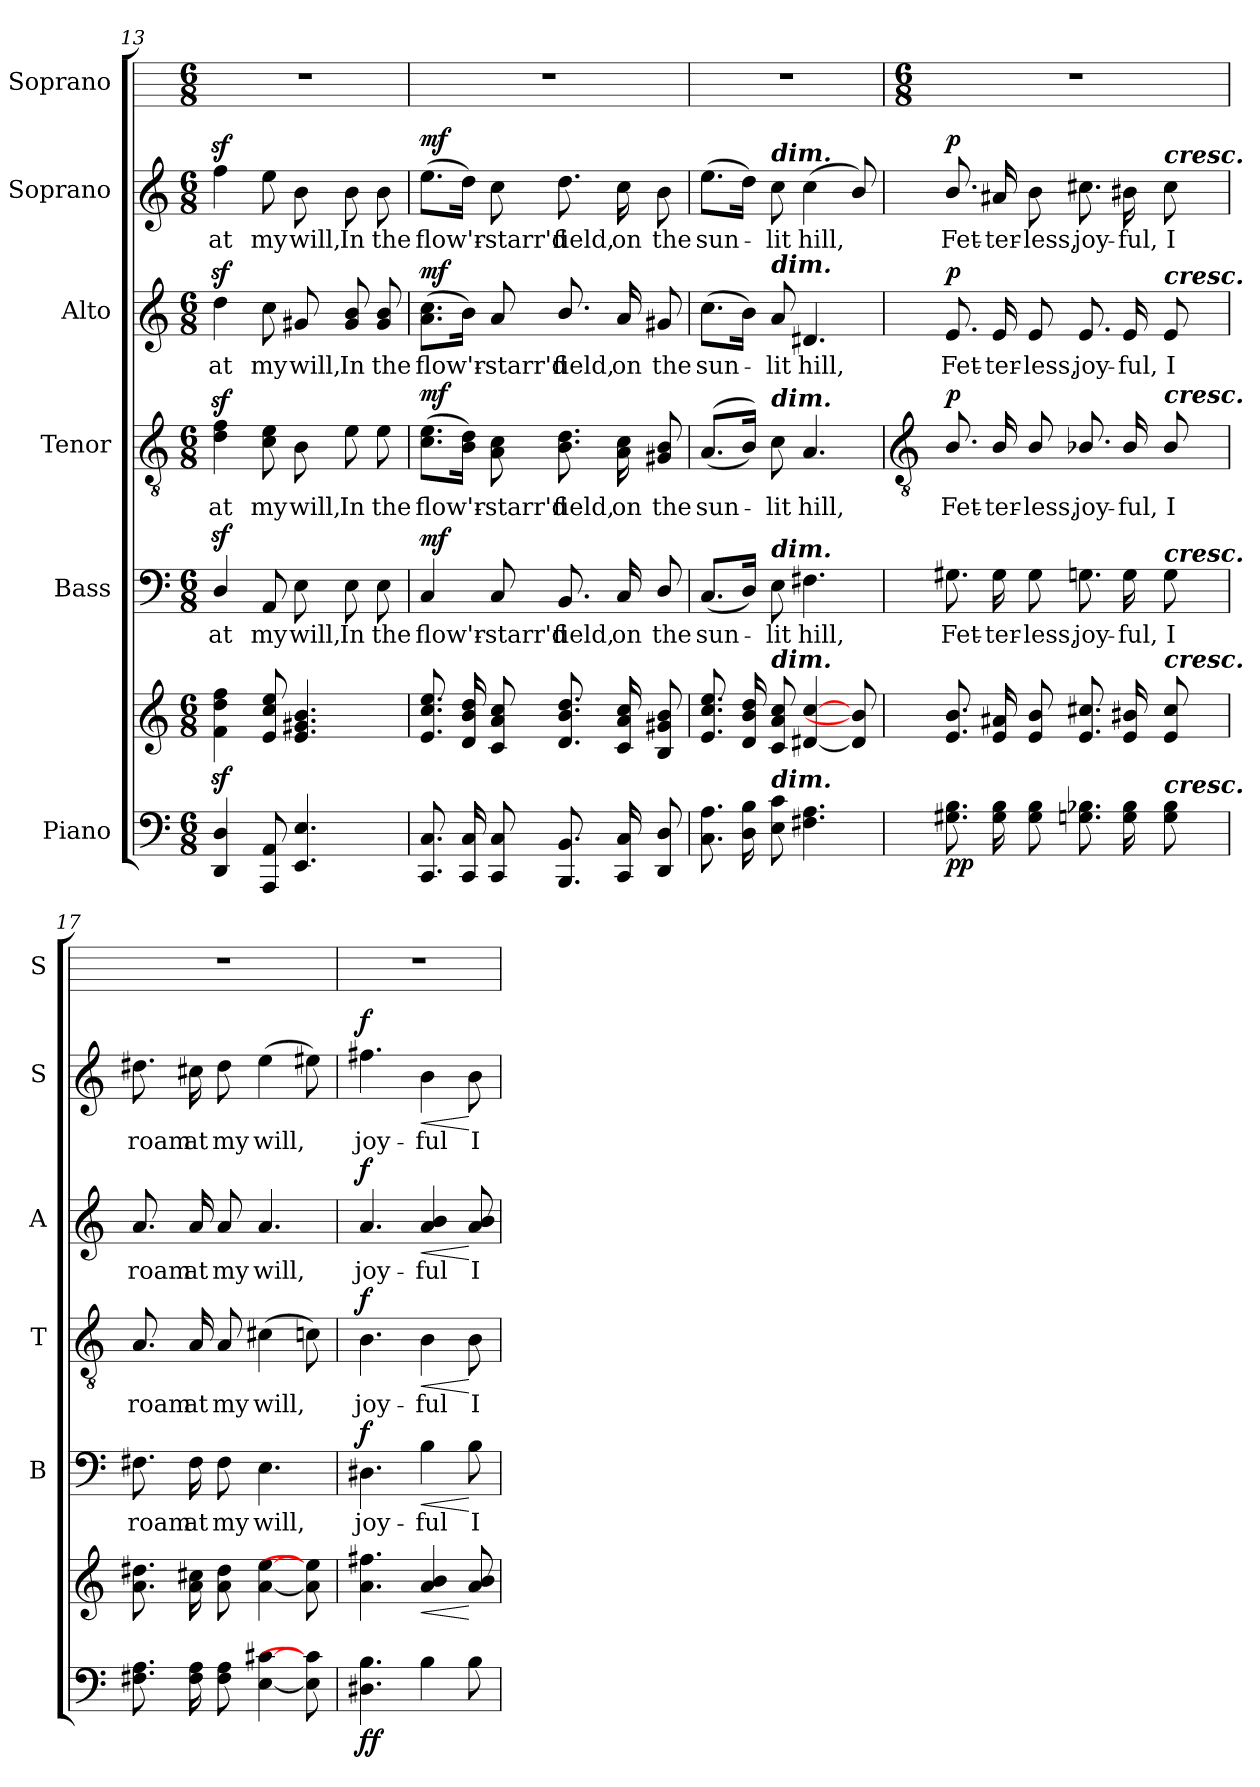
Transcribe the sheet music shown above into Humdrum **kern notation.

**kern	**kern	**dynam	**kern	**text	**dynam	**kern	**text	**dynam	**kern	**text	**dynam	**kern	**text	**dynam	**kern
*part6	*part6	*part6	*part5	*part5	*part5	*part4	*part4	*part4	*part3	*part3	*part3	*part2	*part2	*part2	*part1
*staff7	*staff6	*staff6/7	*staff5	*staff5	*staff5	*staff4	*staff4	*staff4	*staff3	*staff3	*staff3	*staff2	*staff2	*staff2	*staff1
*I"Piano	*	*	*I"Bass	*	*	*I"Tenor	*	*	*I"Alto	*	*	*I"Soprano	*	*	*I"Soprano
*	*	*	*I'B	*	*	*I'T	*	*	*I'A	*	*	*I'S	*	*	*I'S
*clefF4	*clefG2	*	*clefF4	*	*	*clefGv2	*	*	*clefG2	*	*	*clefG2	*	*	*
*k[]	*k[]	*	*k[]	*	*	*k[]	*	*	*k[]	*	*	*k[]	*	*	*
*C:	*C:	*	*C:	*	*	*C:	*	*	*C:	*	*	*C:	*	*	*
*M6/8	*M6/8	*	*M6/8	*	*	*M6/8	*	*	*M6/8	*	*	*M6/8	*	*	*M6/8
=13	=13	=13	=13	=13	=13	=13	=13	=13	=13	=13	=13	=13	=13	=13	=13
!	!	!	!	!LO:LY:b	!	!	!LO:LY:b	!	!	!LO:LY:b	!	!	!LO:LY:b	!	!
4DD/ 4D/	4fz< 4ddz< 4ffz<	.	4Dz</	at	.	4dz< 4fz<	at	.	4ddz<	at	.	4ffz<	at	.	2.r
!	!	!	!	!LO:LY:b	!	!	!LO:LY:b	!	!	!LO:LY:b	!	!	!LO:LY:b	!	!
8AAA 8AA	8e 8cc 8ee	.	8AA	my	.	8c 8e	my	.	8cc	my	.	8ee	my	.	.
!	!	!	!	!LO:LY:b	!	!	!LO:LY:b	!	!	!LO:LY:b	!	!	!LO:LY:b	!	!
4.EE 4.E	4.e 4.g#X 4.b	.	8E	will,	.	8B	will,	.	8g#X	will,	.	8b	will,	.	.
!	!	!	!	!LO:LY:b	!	!	!LO:LY:b	!	!	!LO:LY:b	!	!	!LO:LY:b	!	!
.	.	.	8E	In	.	8e	In	.	8g# 8b	In	.	8b	In	.	.
!	!	!	!	!LO:LY:b	!	!	!LO:LY:b	!	!	!LO:LY:b	!	!	!LO:LY:b	!	!
.	.	.	8E	the	.	8e	the	.	8g# 8b	the	.	8b	the	.	.
=14	=14	=14	=14	=14	=14	=14	=14	=14	=14	=14	=14	=14	=14	=14	=14
!	!	!LO:DY:b=2	!	!LO:LY:b	!	!	!LO:LY:b	!	!	!LO:LY:b	!	!	!LO:LY:b	!	!
!	!	!LO:DY:n=1:b	!	!	!LO:DY:b	!	!	!LO:DY:b	!	!	!LO:DY:b	!	!	!LO:DY:b	!
8.CC 8.CL	8.e 8.cc 8.eeL	mf mf	4C	flow'r-	mf	(>8.c 8.eL	flow'r-	mf	(>8.a 8.ccL	flow'r-	mf	(>8.eeL	flow'r-	mf	2.r
16CC 16CL	16d 16b 16ddL	.	.	.	.	16B 16dJ)	.	.	16bJ)	.	.	16ddJ)	.	.	.
!	!	!	!	!LO:LY:b	!	!	!LO:LY:b	!	!	!LO:LY:b	!	!	!LO:LY:b	!	!
8CC 8CJ	8c 8a 8ccJ	.	8C	-starr'd	.	8A 8c	starr'd	.	8a	starr'd	.	8cc	starr'd	.	.
!	!	!	!	!LO:LY:b	!	!	!LO:LY:b	!	!	!LO:LY:b	!	!	!LO:LY:b	!	!
8.BBB 8.BBL	8.d 8.b 8.ddL	.	8.BB	field,	.	8.B 8.d	field,	.	8.b/	field,	.	8.dd	field,	.	.
!	!	!	!	!LO:LY:b	!	!	!LO:LY:b	!	!	!LO:LY:b	!	!	!LO:LY:b	!	!
16CC 16CL	16c 16a 16ccL	.	16C	on	.	16A 16c	on	.	16a	on	.	16cc	on	.	.
!	!	!	!	!LO:LY:b	!	!	!LO:LY:b	!	!	!LO:LY:b	!	!	!LO:LY:b	!	!
8DD/ 8D/J	8B 8g#X 8bJ	.	8D/	the	.	8G#X 8B	the	.	8g#X	the	.	8b	the	.	.
=15	=15	=15	=15	=15	=15	=15	=15	=15	=15	=15	=15	=15	=15	=15	=15
!	!	!	!	!LO:LY:b	!	!	!LO:LY:b	!	!	!LO:LY:b	!	!	!LO:LY:b	!	!
8.C 8.AL	8.e 8.cc 8.eeL	.	(<8.CL	sun-	.	(<(<8.AL	sun-	.	(>8.ccL	sun-	.	(>8.eeL	sun-	.	2.r
16D 16BL	16d 16b 16ddL	.	16DJ)	.	.	16BJ))	.	.	16bJ)	.	.	16ddJ)	.	.	.
!	!	!	!	!	!	!	!	!	!	!	!	!LO:TX:a:Bi:t=dim.	!	!	!
!	!	!	!	!	!	!	!	!	!LO:TX:a:Bi:t=dim.	!	!	!	!	!	!
!	!	!	!	!	!	!LO:TX:a:Bi:t=dim.	!	!	!	!	!	!	!	!	!
!	!	!	!LO:TX:a:Bi:t=dim.	!	!	!	!	!	!	!	!	!	!	!	!
!	!LO:TX:a:Bi:t=dim.	!	!	!	!	!	!	!	!	!	!	!	!	!	!
!LO:TX:a:Bi:t=dim.	!	!	!	!	!	!	!	!	!	!	!	!	!	!	!
!	!	!	!	!LO:LY:b	!	!	!LO:LY:b	!	!	!LO:LY:b	!	!	!LO:LY:b	!	!
8E 8cJ	8c 8a 8ccJ	.	8E	lit	.	8c	lit	.	8a	lit	.	8cc	lit	.	.
!	!	!	!	!LO:LY:b	!	!	!LO:LY:b	!	!	!LO:LY:b	!	!	!LO:LY:b	!	!
4.F#X 4.A	[4d#X [4cc	.	4.F#X	hill,	.	4.A	hill,	.	4.d#X	hill,	.	(<4cc	hill,	.	.
.	8d#/] 8b/]	.	.	.	.	.	.	.	.	.	.	8b/)	.	.	.
!!LO:LB:g=z
=16	=16	=16	=16	=16	=16	=16	=16	=16	=16	=16	=16	=16	=16	=16	=16
*	*	*	*	*	*	*clefGv2	*	*	*	*	*	*	*	*	*
*	*	*	*	*	*	*	*	*	*	*	*	*	*	*	*M6/8
!	!	!LO:DY:b=2	!	!LO:LY:b	!	!	!LO:LY:b	!	!	!LO:LY:b	!	!	!LO:LY:b	!	!
!	!	!LO:DY:n=1:b	!	!	!	!	!	!LO:DY:b	!	!	!LO:DY:b	!	!	!LO:DY:b	!
8.G#X 8.BL	8.e/ 8.b/L	p p	8.G#X	Fet-	.	8.B/	Fet-	p	8.e/	Fet-	p	8.b/	Fet-	p	2.r
!	!	!	!	!LO:LY:b	!	!	!LO:LY:b	!	!	!LO:LY:b	!	!	!LO:LY:b	!	!
16G# 16BL	16e 16a#XL	.	16G#	-ter-	.	16B/	-ter-	.	16e	-ter-	.	16a#X	-ter-	.	.
!	!	!	!	!LO:LY:b	!	!	!LO:LY:b	!	!	!LO:LY:b	!	!	!LO:LY:b	!	!
8G# 8BJ	8e 8bJ	.	8G#	-less,	.	8B/	-less,	.	8e	-less,	.	8b	-less,	.	.
!	!	!	!	!LO:LY:b	!	!	!LO:LY:b	!	!	!LO:LY:b	!	!	!LO:LY:b	!	!
8.Gn 8.B-XL	8.e 8.cc#XL	.	8.Gn	joy-	.	8.B-X/	joy-	.	8.e	joy-	.	8.cc#X	joy-	.	.
!	!	!	!	!LO:LY:b	!	!	!LO:LY:b	!	!	!LO:LY:b	!	!	!LO:LY:b	!	!
16G 16B-L	16e 16b#XL	.	16G	-ful,	.	16B-/	-ful,	.	16e	-ful,	.	16b#X	-ful,	.	.
!	!	!	!	!	!	!	!	!	!	!	!	!LO:TX:a:Bi:t=cresc.	!	!	!
!	!	!	!	!	!	!	!	!	!LO:TX:a:Bi:t=cresc.	!	!	!	!	!	!
!	!	!	!	!	!	!LO:TX:a:Bi:t=cresc.	!	!	!	!	!	!	!	!	!
!	!	!	!LO:TX:a:Bi:t=cresc.	!	!	!	!	!	!	!	!	!	!	!	!
!	!LO:TX:a:Bi:t=cresc.	!	!	!	!	!	!	!	!	!	!	!	!	!	!
!LO:TX:a:Bi:t=cresc.	!	!	!	!	!	!	!	!	!	!	!	!	!	!	!
!	!	!	!	!LO:LY:b	!	!	!LO:LY:b	!	!	!LO:LY:b	!	!	!LO:LY:b	!	!
8G 8B-J	8e 8cc#J	.	8G	I	.	8B-/	I	.	8e	I	.	8cc#	I	.	.
=17	=17	=17	=17	=17	=17	=17	=17	=17	=17	=17	=17	=17	=17	=17	=17
!	!	!	!	!LO:LY:b	!	!	!LO:LY:b	!	!	!LO:LY:b	!	!	!LO:LY:b	!	!
8.F#X 8.AL	8.a 8.dd#XL	.	8.F#X	roam	.	8.A	roam	.	8.a	roam	.	8.dd#X	roam	.	2.r
!	!	!	!	!LO:LY:b	!	!	!LO:LY:b	!	!	!LO:LY:b	!	!	!LO:LY:b	!	!
16F# 16AL	16a 16cc#XL	.	16F#	at	.	16A	at	.	16a	at	.	16cc#X	at	.	.
!	!	!	!	!LO:LY:b	!	!	!LO:LY:b	!	!	!LO:LY:b	!	!	!LO:LY:b	!	!
8F# 8AJ	8a 8dd#J	.	8F#	my	.	8A	my	.	8a	my	.	8dd#	my	.	.
!	!	!	!	!LO:LY:b	!	!	!LO:LY:b	!	!	!LO:LY:b	!	!	!LO:LY:b	!	!
[4E [4c#X	[4a [4ee	.	4.E	will,	.	(>4c#X	will,	.	4.a	will,	.	(>4ee	will,	.	.
8E] 8c]	8a] 8ee#]	.	.	.	.	8cn)	.	.	.	.	.	8ee#X)	.	.	.
=18	=18	=18	=18	=18	=18	=18	=18	=18	=18	=18	=18	=18	=18	=18	=18
!	!	!LO:DY:b=2	!	!LO:LY:b	!	!	!LO:LY:b	!	!	!LO:LY:b	!	!	!LO:LY:b	!	!
!	!	!LO:DY:n=1:b	!	!	!LO:DY:b	!	!	!LO:DY:b	!	!	!LO:DY:b	!	!	!LO:DY:b	!
4.D#X 4.B	4.a 4.ff#X	f f	4.D#X	joy-	f	4.B	joy-	f	4.a	joy-	f	4.ff#X	joy-	f	2.r
!	!	!LO:HP:b	!	!LO:LY:b	!LO:HP:b	!	!LO:LY:b	!LO:HP:b	!	!LO:LY:b	!LO:HP:b	!	!LO:LY:b	!LO:HP:b	!
4B	4a 4b	<	4B	-ful	<	4B	-ful	<	4a 4b	-ful	<	4b	-ful	<	.
!	!	!	!	!LO:LY:b	!	!	!LO:LY:b	!	!	!LO:LY:b	!	!	!LO:LY:b	!	!
8B	8a 8b	[	8B	I	[	8B	I	[	8a 8b	I	[	8b	I	[	.
=	=	=	=	=	=	=	=	=	=	=	=	=	=	=	=
*-	*-	*-	*-	*-	*-	*-	*-	*-	*-	*-	*-	*-	*-	*-	*-
